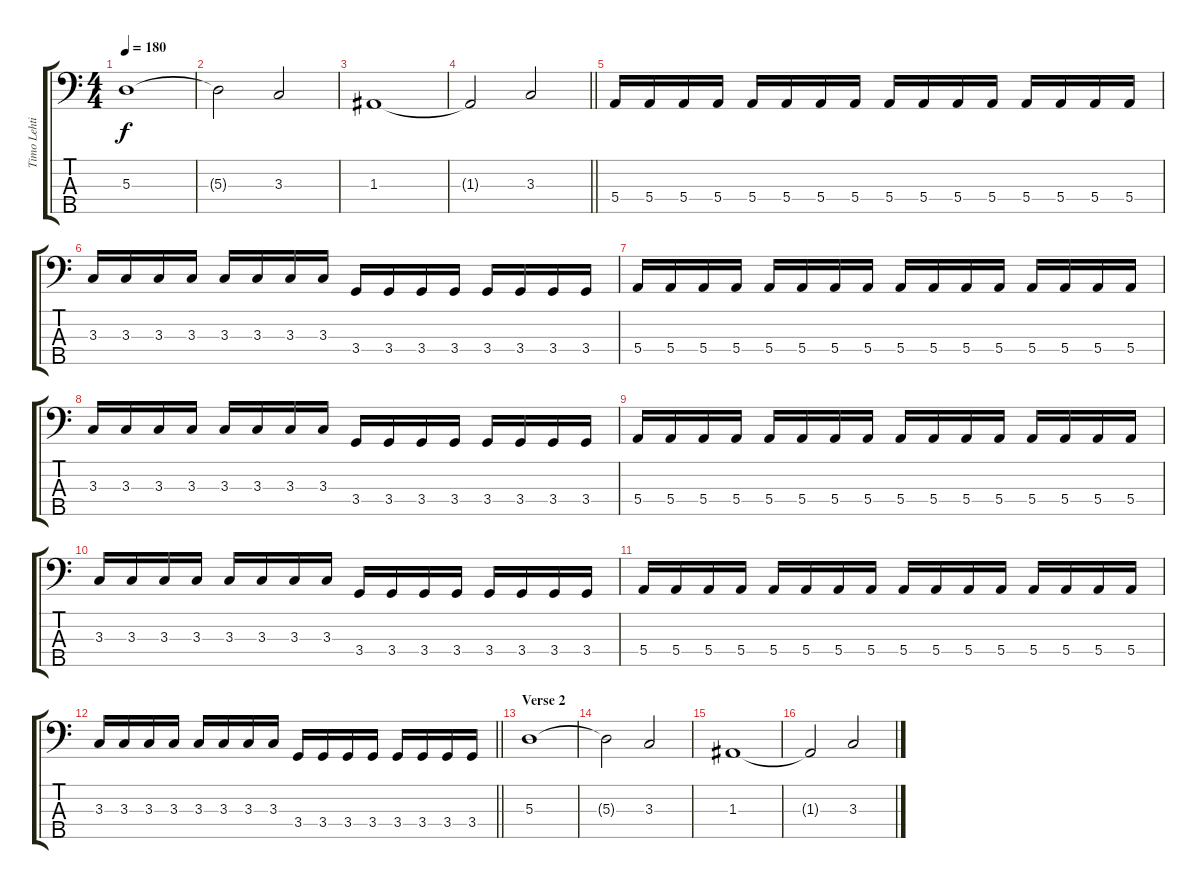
\track ("Timo Lehtinen - Bass" "Timo Lehti") {instrument electricbassfinger}
\staff {score tabs}
\tuning (G2 D2 A1 E1 B0) {hide}
\ts (4 4)
\tempo 180
\clef f4
\ks c
5.3.1{dy f} |
5.3{t}.2 3.3.2 |
1.3.1 |
\barLineRight lightlight
1.3{t}.2 3.3.2 |
\section ("" "")
5.4.16 5.4.16 5.4.16 5.4.16 5.4.16 5.4.16 5.4.16 5.4.16 5.4.16 5.4.16 5.4.16 5.4.16 5.4.16 5.4.16 5.4.16 5.4.16 |
3.3.16 3.3.16 3.3.16 3.3.16 3.3.16 3.3.16 3.3.16 3.3.16 3.4.16 3.4.16 3.4.16 3.4.16 3.4.16 3.4.16 3.4.16 3.4.16 |
5.4.16 5.4.16 5.4.16 5.4.16 5.4.16 5.4.16 5.4.16 5.4.16 5.4.16 5.4.16 5.4.16 5.4.16 5.4.16 5.4.16 5.4.16 5.4.16 |
3.3.16 3.3.16 3.3.16 3.3.16 3.3.16 3.3.16 3.3.16 3.3.16 3.4.16 3.4.16 3.4.16 3.4.16 3.4.16 3.4.16 3.4.16 3.4.16 |
5.4.16 5.4.16 5.4.16 5.4.16 5.4.16 5.4.16 5.4.16 5.4.16 5.4.16 5.4.16 5.4.16 5.4.16 5.4.16 5.4.16 5.4.16 5.4.16 |
3.3.16 3.3.16 3.3.16 3.3.16 3.3.16 3.3.16 3.3.16 3.3.16 3.4.16 3.4.16 3.4.16 3.4.16 3.4.16 3.4.16 3.4.16 3.4.16 |
5.4.16 5.4.16 5.4.16 5.4.16 5.4.16 5.4.16 5.4.16 5.4.16 5.4.16 5.4.16 5.4.16 5.4.16 5.4.16 5.4.16 5.4.16 5.4.16 |
\barLineRight lightlight
3.3.16 3.3.16 3.3.16 3.3.16 3.3.16 3.3.16 3.3.16 3.3.16 3.4.16 3.4.16 3.4.16 3.4.16 3.4.16 3.4.16 3.4.16 3.4.16 |
\section ("" "Verse 2")
5.3.1 |
5.3{t}.2 3.3.2 |
1.3.1 |
1.3{t}.2 3.3.2
